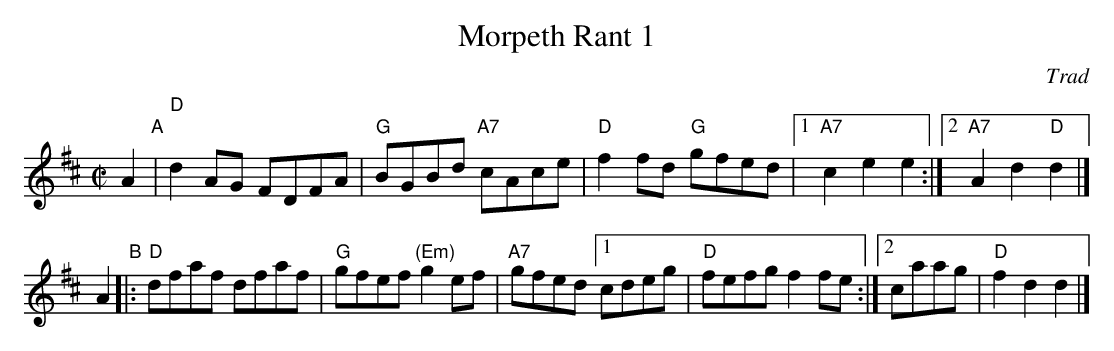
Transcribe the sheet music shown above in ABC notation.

X:1
T: Morpeth Rant 1
O: Trad
M: C|
L: 1/8
K: D
A2 "A"\
| "D"d2AG FDFA | "G"BGBd "A7"cAce |\
"D"f2fd "G"gfed |1 "A7"c2e2 e2 :|2 "A7"A2d2 "D"d2 |]
A2 "B"\
|: "D"dfaf dfaf | "G"gfef "(Em)"g2ef | "A7"gfed \
[1 cdeg | "D"fefg f2fe :|\
[2 caag | "D"f2d2 d2 |]
